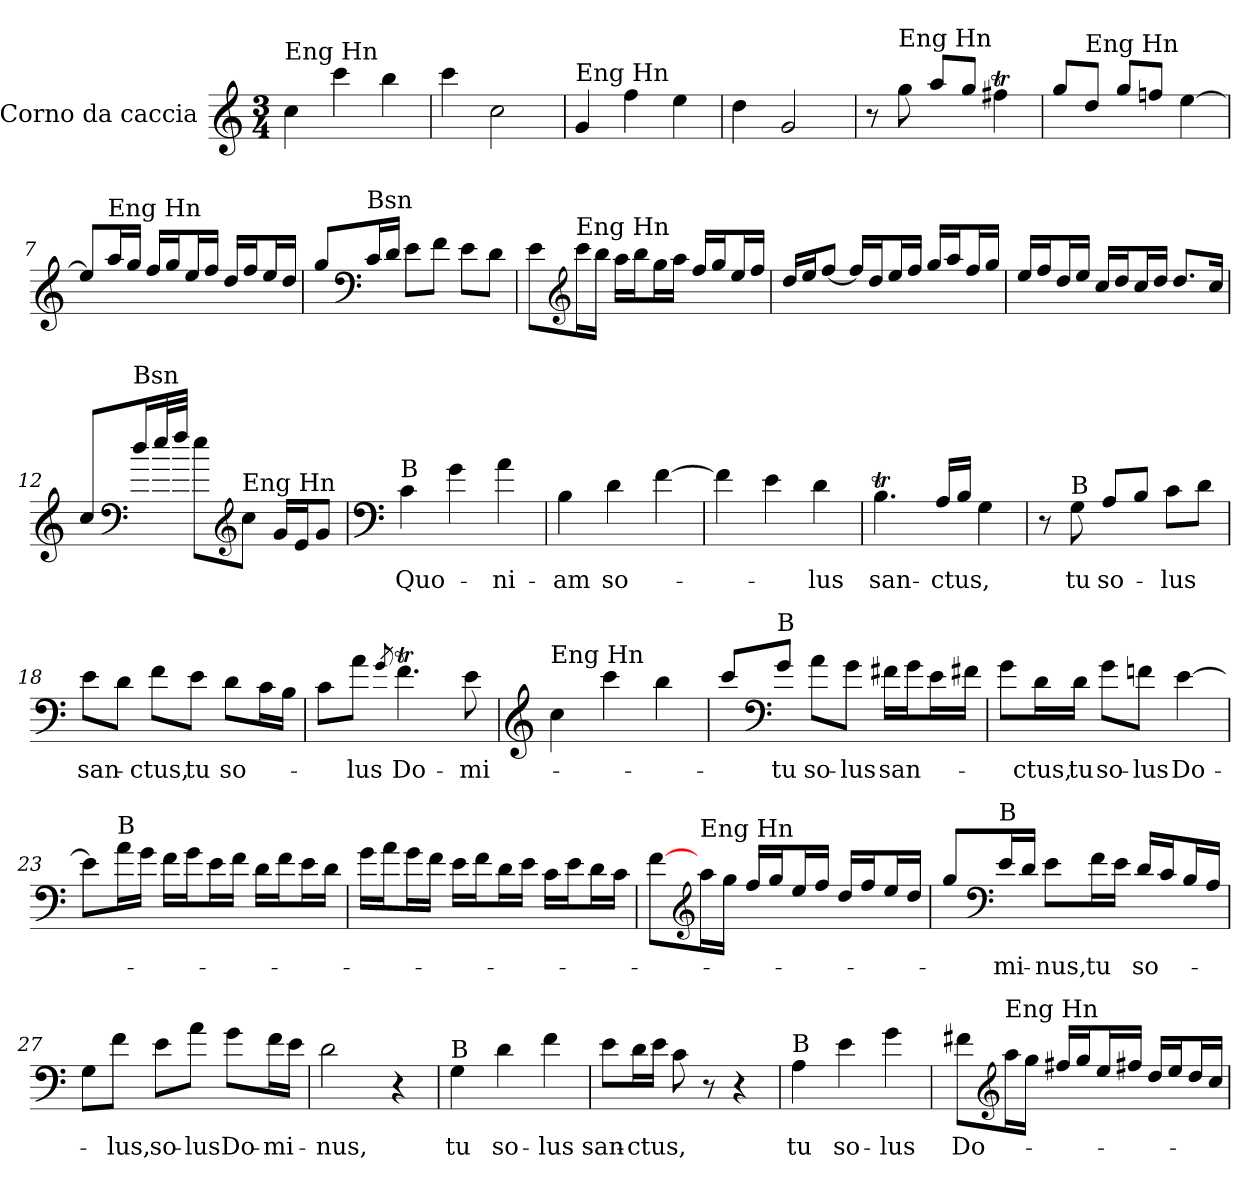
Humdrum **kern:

**kern	**text
*part1	*part1
*staff1	*staff1
*I"Corno da caccia	*
*I'Cor.	*
*clefG2	*
*ITrd6c10	*
*k[f#c#]	*
*M3/4	*
*MM84	*
=1	=1
!LO:TX:a:t=Eng Hn	!
4d	.
4dd	.
4cc#	.
=2	=2
4dd	.
2d	.
=3	=3
!LO:TX:a:t=Eng Hn	!
4A	.
4g	.
4f#	.
=4	=4
4e	.
2A	.
=5	=5
8r	.
!LO:TX:a:t=Eng Hn	!
8a	.
8b/L	.
8a/J	.
4g#Xt	.
=6	=6
8a/L	.
!LO:TX:a:t=Eng Hn	!
8e/J	.
8a/L	.
8gn/J	.
[4f#	.
=7	=7
8f#/L]	.
!LO:TX:a:t=Eng Hn	!
16b/L	.
16a/JJ	.
16g/LL	.
16a/J	.
16f#/L	.
16g/JJ	.
16e/LL	.
16g/J	.
16f#/L	.
16e/JJ	.
=8	=8
8a/L	.
*clefF4	*
!LO:TX:a:t=Bsn	!
16D/L	.
16E/JJ	.
8F#\L	.
8G\J	.
8F#\L	.
8E\J	.
=9	=9
8F#\L	.
*clefG2	*
!LO:TX:a:t=Eng Hn	!
16dd\L	.
16cc#\JJ	.
16b\LL	.
16cc#\J	.
16a\L	.
16b\JJ	.
16g/LL	.
16a/J	.
16f#/L	.
16g/JJ	.
=10	=10
16e/LL	.
16f#/J	.
[8g/J	.
16g/LL]	.
16e/J	.
16f#/L	.
16g/JJ	.
16a/LL	.
16b/J	.
16g/L	.
16a/JJ	.
=11	=11
16f#/LL	.
16g/J	.
16e/L	.
16f#/JJ	.
16d/LL	.
16e/J	.
16d/L	.
16e/JJ	.
8.e/L	.
16d/Jk	.
=12	=12
8d/L	.
*clefF4	*
!LO:TX:a:t=Bsn	!
16e/L	.
32f#/L	.
32g/JJJ	.
8f#\L	.
*clefG2	*
!LO:TX:a:t=Eng Hn	!
8d\J	.
16A/LL	.
16F#/J	.
8A/J	.
=13	=13
*clefF4	*
!LO:TX:a:t=B	!
4D	Quo-
4A	.
4B	-ni-
=14	=14
4C#	-am
4E	so-
[4G	.
=15	=15
4G]	.
4F#	.
4E	-lus
=16	=16
4.C#t	san-
16BB/LL	-ctus,
16C#/JJ	.
4AA	.
=17	=17
8r	.
!LO:TX:a:t=B	!
8AA	tu
8BB/L	so-
8C#/J	.
8D\L	-lus
8E\J	.
=18	=18
8F#\L	san-
8E\J	.
8G\L	-ctus,
8F#\J	tu
8E\L	so-
16D\L	.
16C#\JJ	.
=19	=19
8D\L	.
8B\J	-lus
8qA	.
4.GT	Do-
8F#	-mi-
=20	=20
*clefG2	*
!LO:TX:a:t=Eng Hn	!
4d	.
4dd	.
4cc#	.
=21	=21
8dd/L	.
*clefF4	*
!LO:TX:a:t=B	!
8A/J	tu
8B\L	so-
8A\J	-lus
16G#X\LL	san-
16A\J	.
16F#\L	.
16G#X\JJ	.
=22	=22
8A\L	.
16E\L	-ctus,
16E\JJ	tu
8A\L	so-
8Gn\J	-lus
[4F#	Do-
=23	=23
8F#\L]	.
!LO:TX:a:t=B	!
16B\L	.
16A\JJ	.
16G\LL	.
16A\J	.
16F#\L	.
16G\JJ	.
16E\LL	.
16G\J	.
16F#\L	.
16E\JJ	.
=24	=24
16A\LL	.
16B\J	.
16A\L	.
16G\JJ	.
16F#\LL	.
16G\J	.
16E\L	.
16F#\JJ	.
16D\LL	.
16F#\J	.
16E\L	.
16D\JJ	.
=25	=25
[8G\L	.
*clefG2	*
!LO:TX:a:t=Eng Hn	!
16b\L	.
16a\JJ	.
16g/LL	.
16a/J	.
16f#/L	.
16g/JJ	.
16e/LL	.
16g/J	.
16f#/L	.
16e/JJ	.
=26	=26
8a/L	.
*clefF4	*
!LO:TX:a:t=B	!
16F#/L	-mi-
16E/JJ	.
8F#\L	-nus,
16G\L	tu
16F#\JJ	.
16E/LL	so-
16D/J	.
16C#/L	.
16BB/JJ	.
=27	=27
8AA\L	.
8G\J	-lus,
8F#\L	so-
8B\J	-lus
8A\L	Do-
16G\L	-mi-
16F#\JJ	.
=28	=28
2E	-nus,
4r	.
=29	=29
!LO:TX:a:t=B	!
4AA	tu
4E	so-
4G	-lus
=30	=30
8F#\L	san-
16E\L	-ctus,
16F#\JJ	.
8D	.
8r	.
4r	.
=31	=31
!LO:TX:a:t=B	!
4BB	tu
4F#	so-
4A	-lus
=32	=32
8G#X\L	Do-
*clefG2	*
!LO:TX:a:t=Eng Hn	!
16b\L	.
16a\JJ	.
16g#X/LL	.
16a/J	.
16f#/L	.
16g#X/JJ	.
16e/LL	.
16f#/J	.
16e/L	.
16d/JJ	.
=	=
*-	*-
